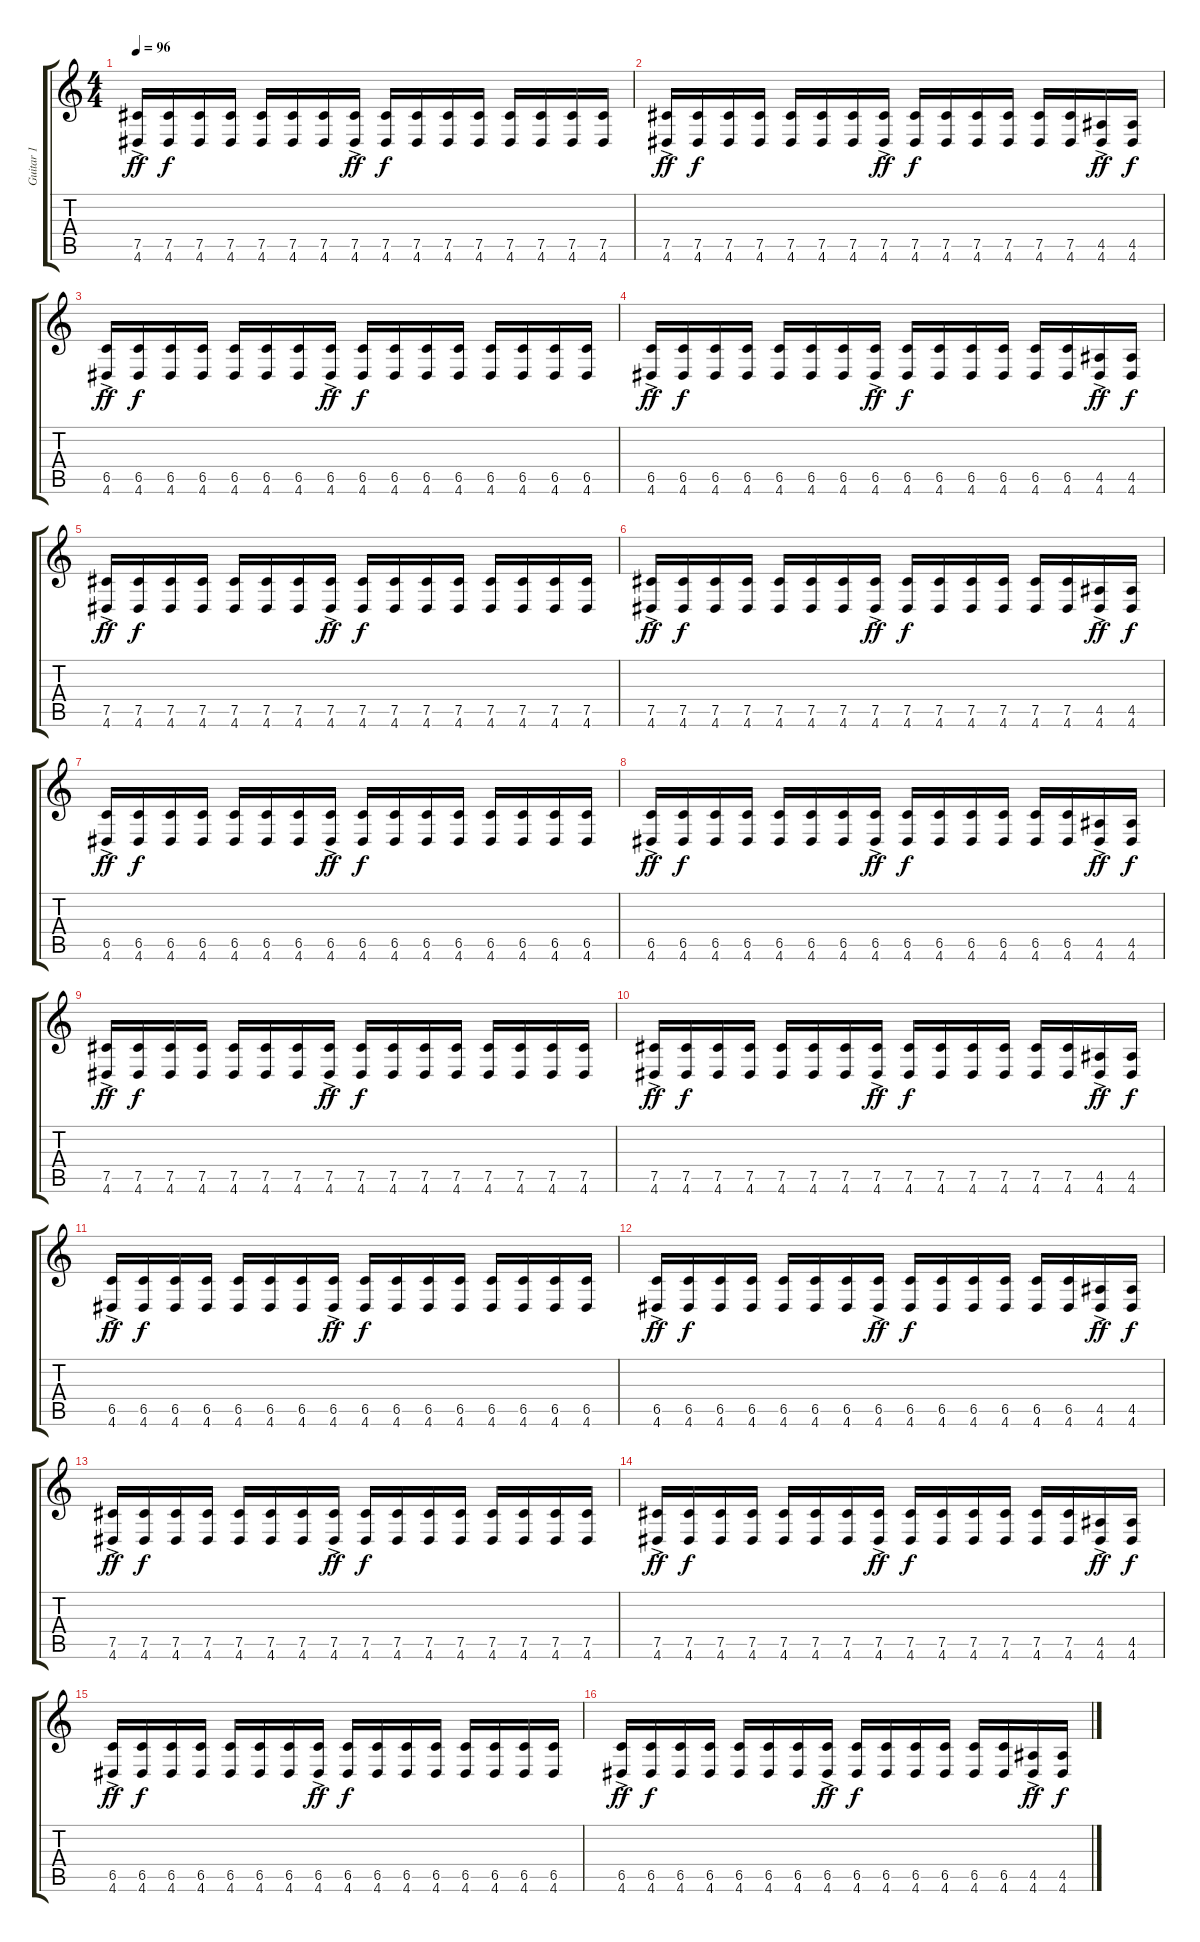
\track ("Guitar 1" "Guitar 1") {instrument distortionguitar}
\staff {score tabs}
\tuning (Db4 Ab3 E3 B2 Gb2 B1) {hide}
\ts (4 4)
\tempo 96
\clef g2
\ks c
(7.5{ac} 4.6{ac}).16{dy ff} (7.5 4.6).16{dy f} (7.5 4.6).16 (7.5 4.6).16 (7.5 4.6).16 (7.5 4.6).16 (7.5 4.6).16 (7.5{ac} 4.6{ac}).16{dy ff} (7.5 4.6).16{dy f} (7.5 4.6).16 (7.5 4.6).16 (7.5 4.6).16 (7.5 4.6).16 (7.5 4.6).16 (7.5 4.6).16 (7.5 4.6).16 |
(7.5{ac} 4.6{ac}).16{dy ff} (7.5 4.6).16{dy f} (7.5 4.6).16 (7.5 4.6).16 (7.5 4.6).16 (7.5 4.6).16 (7.5 4.6).16 (7.5{ac} 4.6{ac}).16{dy ff} (7.5 4.6).16{dy f} (7.5 4.6).16 (7.5 4.6).16 (7.5 4.6).16 (7.5 4.6).16 (7.5 4.6).16 (4.5{ac} 4.6{ac}).16{dy ff} (4.5 4.6).16{dy f} |
(6.5{ac} 4.6{ac}).16{dy ff} (6.5 4.6).16{dy f} (6.5 4.6).16 (6.5 4.6).16 (6.5 4.6).16 (6.5 4.6).16 (6.5 4.6).16 (6.5{ac} 4.6{ac}).16{dy ff} (6.5 4.6).16{dy f} (6.5 4.6).16 (6.5 4.6).16 (6.5 4.6).16 (6.5 4.6).16 (6.5 4.6).16 (6.5 4.6).16 (6.5 4.6).16 |
(6.5{ac} 4.6{ac}).16{dy ff} (6.5 4.6).16{dy f} (6.5 4.6).16 (6.5 4.6).16 (6.5 4.6).16 (6.5 4.6).16 (6.5 4.6).16 (6.5{ac} 4.6{ac}).16{dy ff} (6.5 4.6).16{dy f} (6.5 4.6).16 (6.5 4.6).16 (6.5 4.6).16 (6.5 4.6).16 (6.5 4.6).16 (4.5{ac} 4.6{ac}).16{dy ff} (4.5 4.6).16{dy f} |
(7.5{ac} 4.6{ac}).16{dy ff} (7.5 4.6).16{dy f} (7.5 4.6).16 (7.5 4.6).16 (7.5 4.6).16 (7.5 4.6).16 (7.5 4.6).16 (7.5{ac} 4.6{ac}).16{dy ff} (7.5 4.6).16{dy f} (7.5 4.6).16 (7.5 4.6).16 (7.5 4.6).16 (7.5 4.6).16 (7.5 4.6).16 (7.5 4.6).16 (7.5 4.6).16 |
(7.5{ac} 4.6{ac}).16{dy ff} (7.5 4.6).16{dy f} (7.5 4.6).16 (7.5 4.6).16 (7.5 4.6).16 (7.5 4.6).16 (7.5 4.6).16 (7.5{ac} 4.6{ac}).16{dy ff} (7.5 4.6).16{dy f} (7.5 4.6).16 (7.5 4.6).16 (7.5 4.6).16 (7.5 4.6).16 (7.5 4.6).16 (4.5{ac} 4.6{ac}).16{dy ff} (4.5 4.6).16{dy f} |
(6.5{ac} 4.6{ac}).16{dy ff} (6.5 4.6).16{dy f} (6.5 4.6).16 (6.5 4.6).16 (6.5 4.6).16 (6.5 4.6).16 (6.5 4.6).16 (6.5{ac} 4.6{ac}).16{dy ff} (6.5 4.6).16{dy f} (6.5 4.6).16 (6.5 4.6).16 (6.5 4.6).16 (6.5 4.6).16 (6.5 4.6).16 (6.5 4.6).16 (6.5 4.6).16 |
(6.5{ac} 4.6{ac}).16{dy ff} (6.5 4.6).16{dy f} (6.5 4.6).16 (6.5 4.6).16 (6.5 4.6).16 (6.5 4.6).16 (6.5 4.6).16 (6.5{ac} 4.6{ac}).16{dy ff} (6.5 4.6).16{dy f} (6.5 4.6).16 (6.5 4.6).16 (6.5 4.6).16 (6.5 4.6).16 (6.5 4.6).16 (4.5{ac} 4.6{ac}).16{dy ff} (4.5 4.6).16{dy f} |
(7.5{ac} 4.6{ac}).16{dy ff} (7.5 4.6).16{dy f} (7.5 4.6).16 (7.5 4.6).16 (7.5 4.6).16 (7.5 4.6).16 (7.5 4.6).16 (7.5{ac} 4.6{ac}).16{dy ff} (7.5 4.6).16{dy f} (7.5 4.6).16 (7.5 4.6).16 (7.5 4.6).16 (7.5 4.6).16 (7.5 4.6).16 (7.5 4.6).16 (7.5 4.6).16 |
(7.5{ac} 4.6{ac}).16{dy ff} (7.5 4.6).16{dy f} (7.5 4.6).16 (7.5 4.6).16 (7.5 4.6).16 (7.5 4.6).16 (7.5 4.6).16 (7.5{ac} 4.6{ac}).16{dy ff} (7.5 4.6).16{dy f} (7.5 4.6).16 (7.5 4.6).16 (7.5 4.6).16 (7.5 4.6).16 (7.5 4.6).16 (4.5{ac} 4.6{ac}).16{dy ff} (4.5 4.6).16{dy f} |
(6.5{ac} 4.6{ac}).16{dy ff} (6.5 4.6).16{dy f} (6.5 4.6).16 (6.5 4.6).16 (6.5 4.6).16 (6.5 4.6).16 (6.5 4.6).16 (6.5{ac} 4.6{ac}).16{dy ff} (6.5 4.6).16{dy f} (6.5 4.6).16 (6.5 4.6).16 (6.5 4.6).16 (6.5 4.6).16 (6.5 4.6).16 (6.5 4.6).16 (6.5 4.6).16 |
(6.5{ac} 4.6{ac}).16{dy ff} (6.5 4.6).16{dy f} (6.5 4.6).16 (6.5 4.6).16 (6.5 4.6).16 (6.5 4.6).16 (6.5 4.6).16 (6.5{ac} 4.6{ac}).16{dy ff} (6.5 4.6).16{dy f} (6.5 4.6).16 (6.5 4.6).16 (6.5 4.6).16 (6.5 4.6).16 (6.5 4.6).16 (4.5{ac} 4.6{ac}).16{dy ff} (4.5 4.6).16{dy f} |
(7.5{ac} 4.6{ac}).16{dy ff} (7.5 4.6).16{dy f} (7.5 4.6).16 (7.5 4.6).16 (7.5 4.6).16 (7.5 4.6).16 (7.5 4.6).16 (7.5{ac} 4.6{ac}).16{dy ff} (7.5 4.6).16{dy f} (7.5 4.6).16 (7.5 4.6).16 (7.5 4.6).16 (7.5 4.6).16 (7.5 4.6).16 (7.5 4.6).16 (7.5 4.6).16 |
(7.5{ac} 4.6{ac}).16{dy ff} (7.5 4.6).16{dy f} (7.5 4.6).16 (7.5 4.6).16 (7.5 4.6).16 (7.5 4.6).16 (7.5 4.6).16 (7.5{ac} 4.6{ac}).16{dy ff} (7.5 4.6).16{dy f} (7.5 4.6).16 (7.5 4.6).16 (7.5 4.6).16 (7.5 4.6).16 (7.5 4.6).16 (4.5{ac} 4.6{ac}).16{dy ff} (4.5 4.6).16{dy f} |
(6.5{ac} 4.6{ac}).16{dy ff} (6.5 4.6).16{dy f} (6.5 4.6).16 (6.5 4.6).16 (6.5 4.6).16 (6.5 4.6).16 (6.5 4.6).16 (6.5{ac} 4.6{ac}).16{dy ff} (6.5 4.6).16{dy f} (6.5 4.6).16 (6.5 4.6).16 (6.5 4.6).16 (6.5 4.6).16 (6.5 4.6).16 (6.5 4.6).16 (6.5 4.6).16 |
(6.5{ac} 4.6{ac}).16{dy ff} (6.5 4.6).16{dy f} (6.5 4.6).16 (6.5 4.6).16 (6.5 4.6).16 (6.5 4.6).16 (6.5 4.6).16 (6.5{ac} 4.6{ac}).16{dy ff} (6.5 4.6).16{dy f} (6.5 4.6).16 (6.5 4.6).16 (6.5 4.6).16 (6.5 4.6).16 (6.5 4.6).16 (4.5{ac} 4.6{ac}).16{dy ff} (4.5 4.6).16{dy f}
